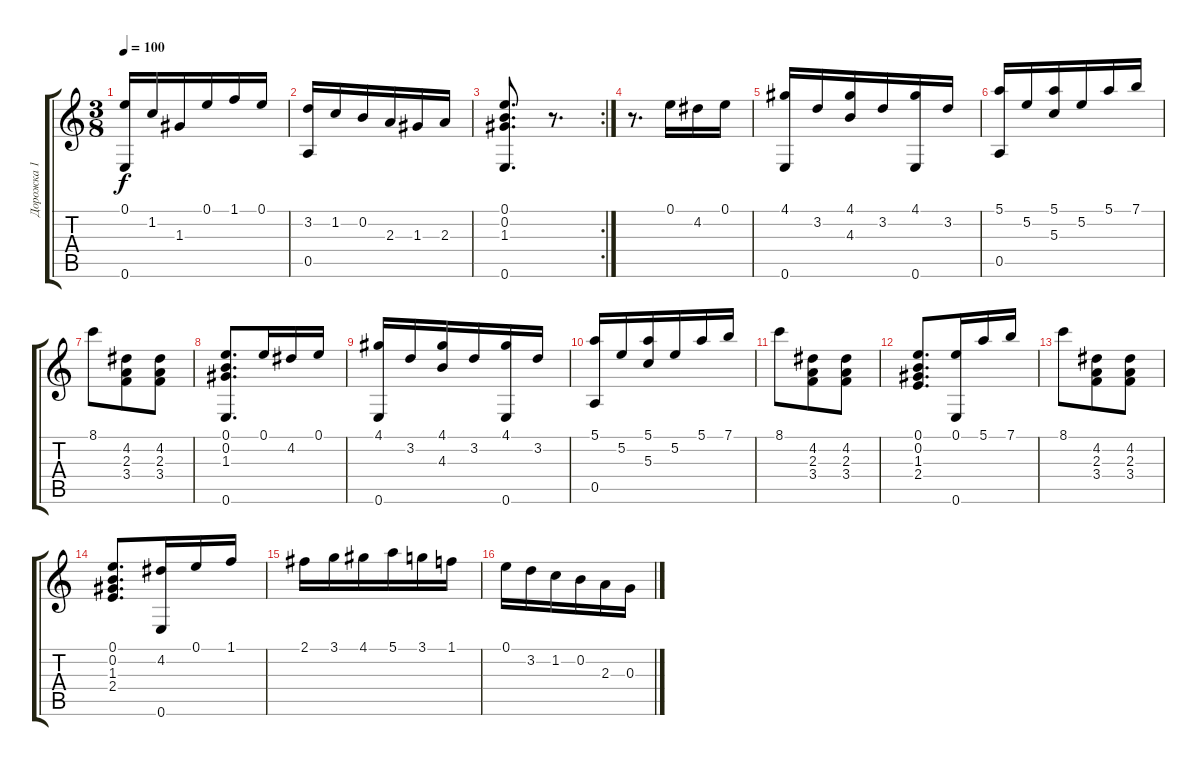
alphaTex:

\track ("Дорожка 1" "Дорожка 1") {instrument acousticguitarnylon}
\staff {score tabs}
\tuning (E4 B3 G3 D3 A2 E2) {hide}
\ts (3 8)
\tempo 100
\clef g2
\ks c
(0.1 0.6).16{dy f} 1.2.16 1.3.16 0.1.16 1.1.16 0.1.16 |
(3.2 0.5).16 1.2.16 0.2.16 2.3.16 1.3.16 2.3.16 |
\rc 2
(0.1 0.2 1.3 0.6).8{d} r.8{d} |
r.8{d} 0.1.16 4.2.16 0.1.16 |
(4.1 0.6).16 3.2.16 (4.1 4.3).16 3.2.16 (4.1 0.6).16 3.2.16 |
(5.1 0.5).16 5.2.16 (5.1 5.3).16 5.2.16 5.1.16 7.1.16 |
8.1.8 (4.2 2.3 3.4).8 (4.2 2.3 3.4).8 |
(0.1 0.2 1.3 0.6).8{d} 0.1.16 4.2.16 0.1.16 |
(4.1 0.6).16 3.2.16 (4.1 4.3).16 3.2.16 (4.1 0.6).16 3.2.16 |
(5.1 0.5).16 5.2.16 (5.1 5.3).16 5.2.16 5.1.16 7.1.16 |
8.1.8 (4.2 2.3 3.4).8 (4.2 2.3 3.4).8 |
(0.1 0.2 1.3 2.4).8{d} (0.1 0.6).16 5.1.16 7.1.16 |
8.1.8 (4.2 2.3 3.4).8 (4.2 2.3 3.4).8 |
(0.1 0.2 1.3 2.4).8{d} (4.2 0.6).16 0.1.16 1.1.16 |
2.1.16 3.1.16 4.1.16 5.1.16 3.1.16 1.1.16 |
0.1.16 3.2.16 1.2.16 0.2.16 2.3.16 0.3.16
